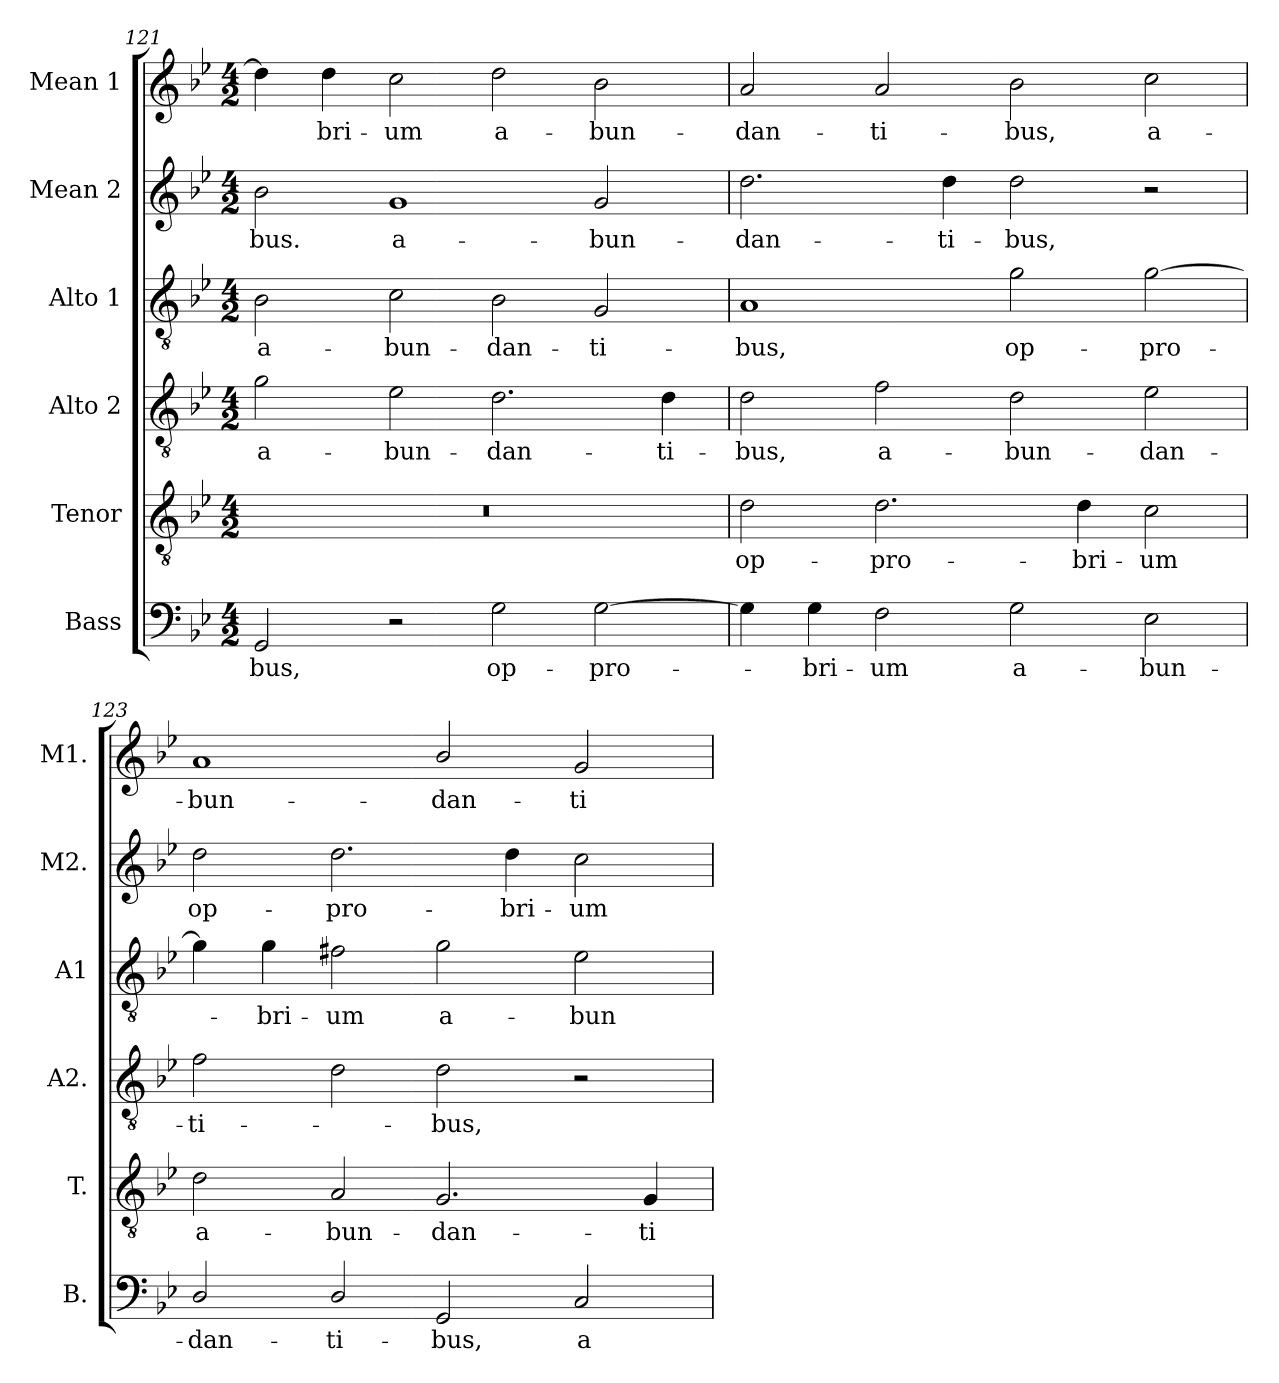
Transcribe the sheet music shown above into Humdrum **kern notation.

**kern	**text	**kern	**text	**kern	**text	**kern	**text	**kern	**text	**kern	**text
*part6	*part6	*part5	*part5	*part4	*part4	*part3	*part3	*part2	*part2	*part1	*part1
*staff6	*staff6	*staff5	*staff5	*staff4	*staff4	*staff3	*staff3	*staff2	*staff2	*staff1	*staff1
*I"Bass	*	*I"Tenor	*	*I"Alto 2	*	*I"Alto 1	*	*I"Mean 2	*	*I"Mean 1	*
*I'B.	*	*I'T.	*	*I'A2.	*	*I'A1	*	*I'M2.	*	*I'M1.	*
*clefF4	*	*clefGv2	*	*clefGv2	*	*clefGv2	*	*clefG2	*	*clefG2	*
*	*	*ITrd7c12	*	*ITrd7c12	*	*ITrd7c12	*	*	*	*	*
*k[b-e-]	*	*k[b-e-]	*	*k[b-e-]	*	*k[b-e-]	*	*k[b-e-]	*	*k[b-e-]	*
*g:	*	*g:	*	*g:	*	*g:	*	*g:	*	*g:	*
*M4/2	*	*M4/2	*	*M4/2	*	*M4/2	*	*M4/2	*	*M4/2	*
=121	=121	=121	=121	=121	=121	=121	=121	=121	=121	=121	=121
!	!LO:LY:b:color=#000000	!LO:N:vis=1	!	!	!	!	!	!	!	!	!
!	!	!	!	!	!LO:LY:b:color=#000000	!	!	!	!	!	!
!	!	!	!	!	!	!	!LO:LY:b:color=#000000	!	!	!	!
!	!	!	!	!	!	!	!	!	!LO:LY:b:color=#000000	!	!
2GGi/	-bus,	0r	.	2Gi\	a-	2BB-i\	a-	2b-i\	-bus.	4ddi\]	.
!	!	!	!	!	!	!	!	!	!	!	!LO:LY:b:color=#000000
.	.	.	.	.	.	.	.	.	.	4ddi\	-bri-
!	!	!	!	!	!LO:LY:b:color=#000000	!	!	!	!	!	!
!	!	!	!	!	!	!	!LO:LY:b:color=#000000	!	!	!	!
!	!	!	!	!	!	!	!	!	!LO:LY:b:color=#000000	!	!
!	!	!	!	!	!	!	!	!	!	!	!LO:LY:b:color=#000000
2r	.	.	.	2E-i\	-bun-	2Ci\	-bun-	1gi	a-	2cci\	-um
!	!LO:LY:b:color=#000000	!	!	!	!	!	!	!	!	!	!
!	!	!	!	!	!LO:LY:b:color=#000000	!	!	!	!	!	!
!	!	!	!	!	!	!	!LO:LY:b:color=#000000	!	!	!	!
!	!	!	!	!	!	!	!	!	!	!	!LO:LY:b:color=#000000
2Gi\	op-	.	.	2.Di\	-dan-	2BB-i\	-dan-	.	.	2ddi\	a-
!	!LO:LY:b:color=#000000	!	!	!	!	!	!	!	!	!	!
!	!	!	!	!	!	!	!LO:LY:b:color=#000000	!	!	!	!
!	!	!	!	!	!	!	!	!	!LO:LY:b:color=#000000	!	!
!	!	!	!	!	!	!	!	!	!	!	!LO:LY:b:color=#000000
[>2Gi\	-pro-	.	.	.	.	2GGi/	-ti-	2gi/	-bun-	2b-i\	-bun-
!	!	!	!	!	!LO:LY:b:color=#000000	!	!	!	!	!	!
.	.	.	.	4Di\	-ti-	.	.	.	.	.	.
=122	=122	=122	=122	=122	=122	=122	=122	=122	=122	=122	=122
!	!	!	!LO:LY:b:color=#000000	!	!	!	!	!	!	!	!
!	!	!	!	!	!LO:LY:b:color=#000000	!	!	!	!	!	!
!	!	!	!	!	!	!	!LO:LY:b:color=#000000	!	!	!	!
!	!	!	!	!	!	!	!	!	!LO:LY:b:color=#000000	!	!
!	!	!	!	!	!	!	!	!	!	!	!LO:LY:b:color=#000000
4Gi\]	.	2Di\	op-	2Di\	-bus,	1AAi	-bus,	2.ddi\	-dan-	2ai/	-dan-
!	!LO:LY:b:color=#000000	!	!	!	!	!	!	!	!	!	!
4Gi\	-bri-	.	.	.	.	.	.	.	.	.	.
!	!LO:LY:b:color=#000000	!	!	!	!	!	!	!	!	!	!
!	!	!	!LO:LY:b:color=#000000	!	!	!	!	!	!	!	!
!	!	!	!	!	!LO:LY:b:color=#000000	!	!	!	!	!	!
!	!	!	!	!	!	!	!	!	!	!	!LO:LY:b:color=#000000
2Fi\	-um	2.Di\	-pro-	2Fi\	a-	.	.	.	.	2ai/	-ti-
!	!	!	!	!	!	!	!	!	!LO:LY:b:color=#000000	!	!
.	.	.	.	.	.	.	.	4ddi\	-ti-	.	.
!	!LO:LY:b:color=#000000	!	!	!	!	!	!	!	!	!	!
!	!	!	!	!	!LO:LY:b:color=#000000	!	!	!	!	!	!
!	!	!	!	!	!	!	!LO:LY:b:color=#000000	!	!	!	!
!	!	!	!	!	!	!	!	!	!LO:LY:b:color=#000000	!	!
!	!	!	!	!	!	!	!	!	!	!	!LO:LY:b:color=#000000
2Gi\	a-	.	.	2Di\	-bun-	2Gi\	op-	2ddi\	-bus,	2b-i\	-bus,
!	!	!	!LO:LY:b:color=#000000	!	!	!	!	!	!	!	!
.	.	4Di\	-bri-	.	.	.	.	.	.	.	.
!	!LO:LY:b:color=#000000	!	!	!	!	!	!	!	!	!	!
!	!	!	!LO:LY:b:color=#000000	!	!	!	!	!	!	!	!
!	!	!	!	!	!LO:LY:b:color=#000000	!	!	!	!	!	!
!	!	!	!	!	!	!	!LO:LY:b:color=#000000	!	!	!	!
!	!	!	!	!	!	!	!	!	!	!	!LO:LY:b:color=#000000
2E-i\	-bun-	2Ci\	-um	2E-i\	-dan-	[>2Gi\	-pro-	2r	.	2cci\	a-
=123	=123	=123	=123	=123	=123	=123	=123	=123	=123	=123	=123
!	!LO:LY:b:color=#000000	!	!	!	!	!	!	!	!	!	!
!	!	!	!LO:LY:b:color=#000000	!	!	!	!	!	!	!	!
!	!	!	!	!	!LO:LY:b:color=#000000	!	!	!	!	!	!
!	!	!	!	!	!	!	!	!	!LO:LY:b:color=#000000	!	!
!	!	!	!	!	!	!	!	!	!	!	!LO:LY:b:color=#000000
2Di/	-dan-	2Di\	a-	2Fi\	-ti-	4Gi\]	.	2ddi\	op-	1ai	-bun-
!	!	!	!	!	!	!	!LO:LY:b:color=#000000	!	!	!	!
.	.	.	.	.	.	4Gi\	-bri-	.	.	.	.
!	!LO:LY:b:color=#000000	!	!	!	!	!	!	!	!	!	!
!	!	!	!LO:LY:b:color=#000000	!	!	!	!	!	!	!	!
!	!	!	!	!	!	!	!LO:LY:b:color=#000000	!	!	!	!
!	!	!	!	!	!	!	!	!	!LO:LY:b:color=#000000	!	!
2Di/	-ti-	2AAi/	-bun-	2Di\	.	2F#Xi\	-um	2.ddi\	-pro-	.	.
!	!LO:LY:b:color=#000000	!	!	!	!	!	!	!	!	!	!
!	!	!	!LO:LY:b:color=#000000	!	!	!	!	!	!	!	!
!	!	!	!	!	!LO:LY:b:color=#000000	!	!	!	!	!	!
!	!	!	!	!	!	!	!LO:LY:b:color=#000000	!	!	!	!
!	!	!	!	!	!	!	!	!	!	!	!LO:LY:b:color=#000000
2GGi/	-bus,	2.GGi/	-dan-	2Di\	-bus,	2Gi\	a-	.	.	2b-i/	-dan-
!	!	!	!	!	!	!	!	!	!LO:LY:b:color=#000000	!	!
.	.	.	.	.	.	.	.	4ddi\	-bri-	.	.
!	!LO:LY:b:color=#000000	!	!	!	!	!	!	!	!	!	!
!	!	!	!	!	!	!	!LO:LY:b:color=#000000	!	!	!	!
!	!	!	!	!	!	!	!	!	!LO:LY:b:color=#000000	!	!
!	!	!	!	!	!	!	!	!	!	!	!LO:LY:b:color=#000000
2Ci/	a-	.	.	2r	.	2E-i\	-bun-	2cci\	-um	2gi/	-ti-
!	!	!	!LO:LY:b:color=#000000	!	!	!	!	!	!	!	!
.	.	4GGi/	-ti-	.	.	.	.	.	.	.	.
=	=	=	=	=	=	=	=	=	=	=	=
*-	*-	*-	*-	*-	*-	*-	*-	*-	*-	*-	*-
